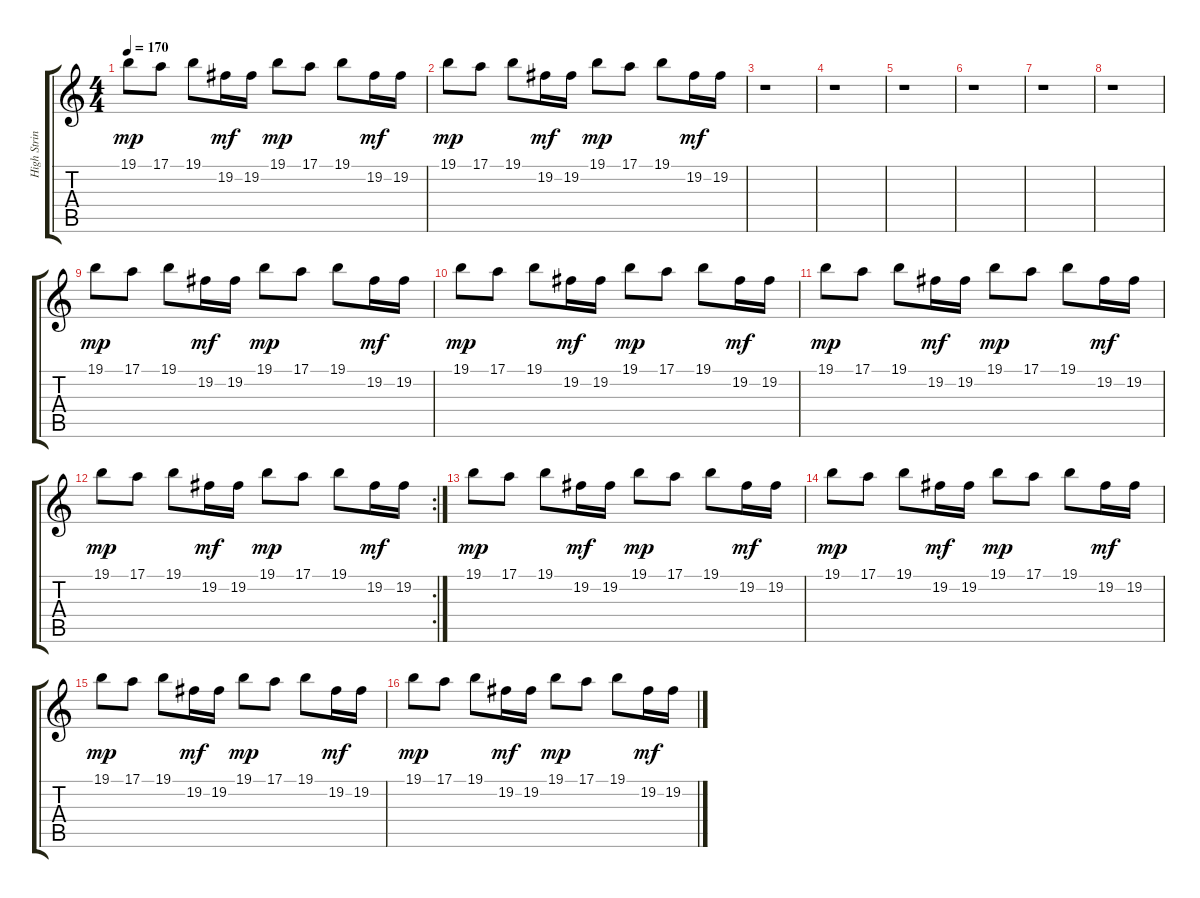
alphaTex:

\track ("High Strings" "High Strin") {instrument stringensemble1}
\staff {score tabs}
\tuning (E4 B3 G3 D3 A2 E2) {hide}
\ts (4 4)
\tempo 170
\clef g2
\ks c
19.1.8{dy mp} 17.1.8 19.1.8 19.2.16{dy mf} 19.2.16 19.1.8{dy mp} 17.1.8 19.1.8 19.2.16{dy mf} 19.2.16 |
19.1.8{dy mp} 17.1.8 19.1.8 19.2.16{dy mf} 19.2.16 19.1.8{dy mp} 17.1.8 19.1.8 19.2.16{dy mf} 19.2.16 |
r.1 |
r.1 |
r.1 |
r.1 |
r.1 |
r.1 |
19.1.8{dy mp} 17.1.8 19.1.8 19.2.16{dy mf} 19.2.16 19.1.8{dy mp} 17.1.8 19.1.8 19.2.16{dy mf} 19.2.16 |
19.1.8{dy mp} 17.1.8 19.1.8 19.2.16{dy mf} 19.2.16 19.1.8{dy mp} 17.1.8 19.1.8 19.2.16{dy mf} 19.2.16 |
19.1.8{dy mp} 17.1.8 19.1.8 19.2.16{dy mf} 19.2.16 19.1.8{dy mp} 17.1.8 19.1.8 19.2.16{dy mf} 19.2.16 |
\rc 2
19.1.8{dy mp} 17.1.8 19.1.8 19.2.16{dy mf} 19.2.16 19.1.8{dy mp} 17.1.8 19.1.8 19.2.16{dy mf} 19.2.16 |
19.1.8{dy mp} 17.1.8 19.1.8 19.2.16{dy mf} 19.2.16 19.1.8{dy mp} 17.1.8 19.1.8 19.2.16{dy mf} 19.2.16 |
19.1.8{dy mp} 17.1.8 19.1.8 19.2.16{dy mf} 19.2.16 19.1.8{dy mp} 17.1.8 19.1.8 19.2.16{dy mf} 19.2.16 |
19.1.8{dy mp} 17.1.8 19.1.8 19.2.16{dy mf} 19.2.16 19.1.8{dy mp} 17.1.8 19.1.8 19.2.16{dy mf} 19.2.16 |
19.1.8{dy mp} 17.1.8 19.1.8 19.2.16{dy mf} 19.2.16 19.1.8{dy mp} 17.1.8 19.1.8 19.2.16{dy mf} 19.2.16
